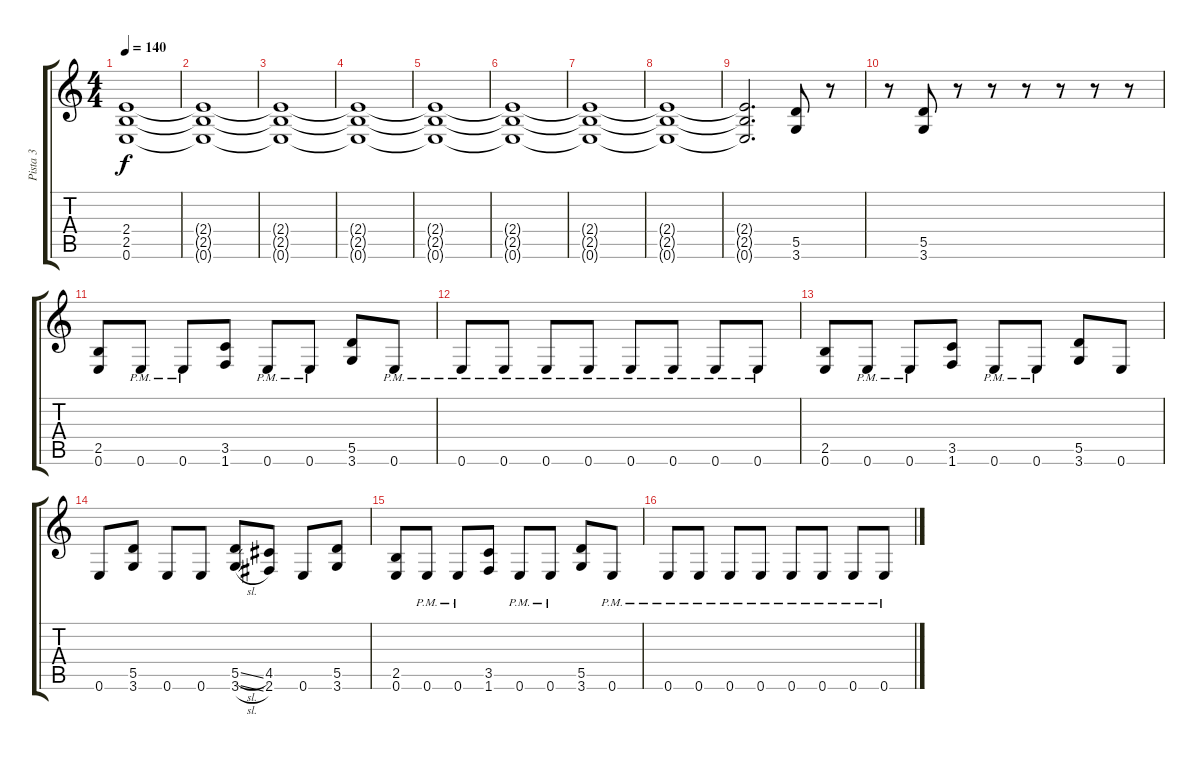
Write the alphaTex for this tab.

\track ("Pista 3" "Pista 3") {instrument distortionguitar}
\staff {score tabs}
\tuning (E4 B3 G3 D3 A2 E2) {hide}
\ts (4 4)
\tempo 140
\clef g2
\ks c
(2.4{t} 2.5{t} 0.6{t}).1{dy f} |
(2.4{t} 2.5{t} 0.6{t}).1 |
(2.4{t} 2.5{t} 0.6{t}).1 |
(2.4{t} 2.5{t} 0.6{t}).1 |
(2.4{t} 2.5{t} 0.6{t}).1 |
(2.4{t} 2.5{t} 0.6{t}).1 |
(2.4{t} 2.5{t} 0.6{t}).1 |
(2.4{t} 2.5{t} 0.6{t}).1 |
(2.4{t} 2.5{t} 0.6{t}).2{d} (5.5 3.6).8 r.8 |
r.8 (5.5 3.6).8 r.8 r.8 r.8 r.8 r.8 r.8 |
(2.5 0.6).8 0.6{pm}.8 0.6{pm}.8 (3.5 1.6).8 0.6{pm}.8 0.6{pm}.8 (5.5 3.6).8 0.6{pm}.8 |
0.6{pm}.8 0.6{pm}.8 0.6{pm}.8 0.6{pm}.8 0.6{pm}.8 0.6{pm}.8 0.6{pm}.8 0.6{pm}.8 |
(2.5 0.6).8 0.6{pm}.8 0.6{pm}.8 (3.5 1.6).8 0.6{pm}.8 0.6{pm}.8 (5.5 3.6).8 0.6.8 |
0.6.8 (5.5 3.6).8 0.6.8 0.6.8 (5.5{sl} 3.6{sl}).8 (4.5 2.6).8 0.6.8 (5.5 3.6).8 |
(2.5 0.6).8 0.6{pm}.8 0.6{pm}.8 (3.5 1.6).8 0.6{pm}.8 0.6{pm}.8 (5.5 3.6).8 0.6{pm}.8 |
0.6{pm}.8 0.6{pm}.8 0.6{pm}.8 0.6{pm}.8 0.6{pm}.8 0.6{pm}.8 0.6{pm}.8 0.6{pm}.8
